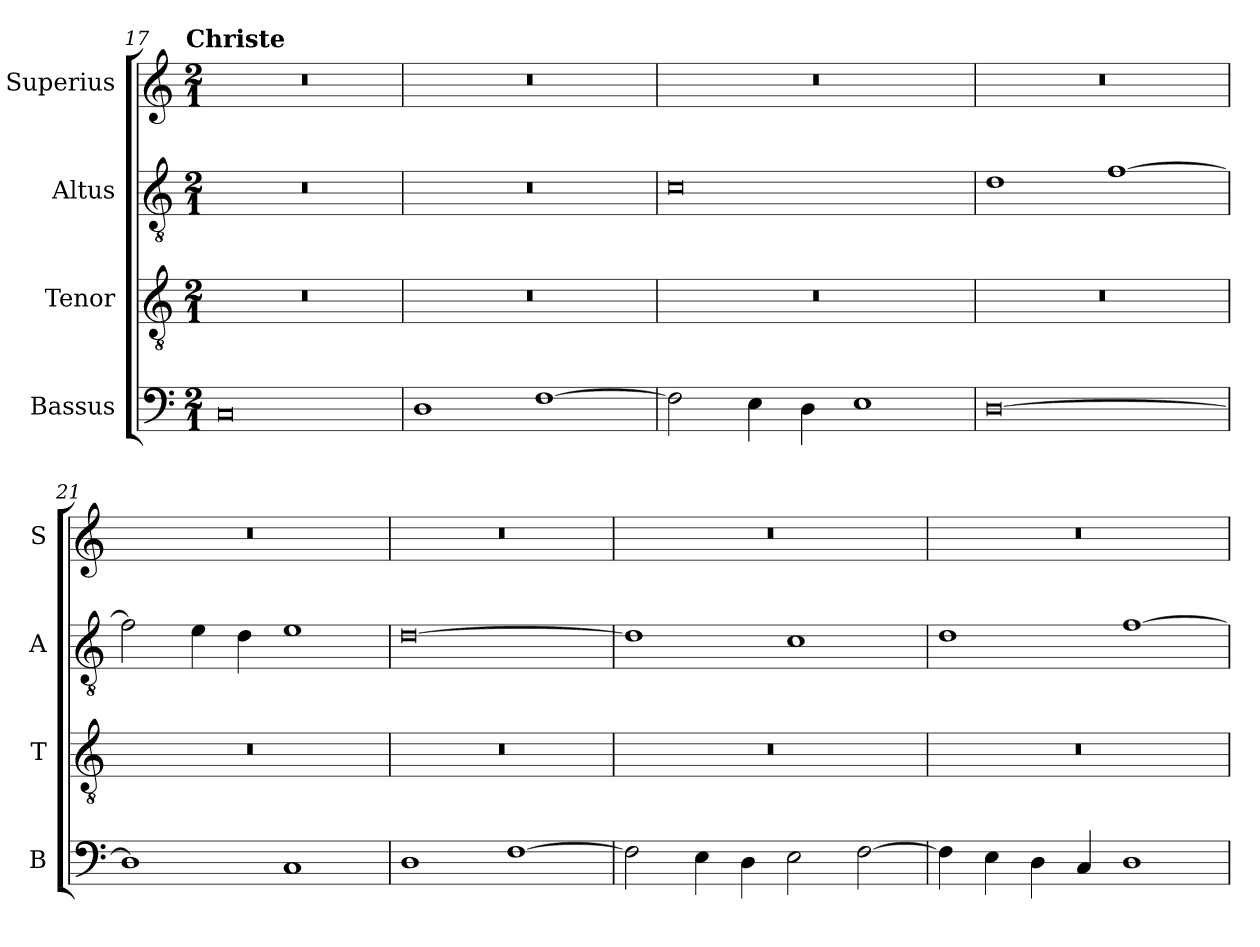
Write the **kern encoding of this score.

**kern	**kern	**kern	**kern
*part4	*part3	*part2	*part1
*staff4	*staff3	*staff2	*staff1
*I"Bassus	*I"Tenor	*I"Altus	*I"Superius
*I'B	*I'T	*I'A	*I'S
!!LO:LB:g=z
*clefF4	*clefGv2	*clefGv2	*clefG2
*k[]	*k[]	*k[]	*k[]
!!LO:TX:omd:t=Christe
*M2/1	*M2/1	*M2/1	*M2/1
=17	=17	=17	=17
0C	0r	0r	0r
=18	=18	=18	=18
1D	0r	0r	0r
[1F	.	.	.
=19	=19	=19	=19
2F\]	0r	0c	0r
4E\	.	.	.
4D\	.	.	.
1E	.	.	.
=20	=20	=20	=20
[0D	0r	1d	0r
.	.	[1f	.
=21	=21	=21	=21
1D]	0r	2f\]	0r
.	.	4e\	.
.	.	4d\	.
1C	.	1e	.
=22	=22	=22	=22
1D	0r	[0d	0r
[1F	.	.	.
=23	=23	=23	=23
2F\]	0r	1d]	0r
4E\	.	.	.
4D\	.	.	.
2E\	.	1c	.
[2F\	.	.	.
=24	=24	=24	=24
4F\]	0r	1d	0r
4E\	.	.	.
4D\	.	.	.
4C/	.	.	.
1D	.	[1f	.
=	=	=	=
*-	*-	*-	*-
